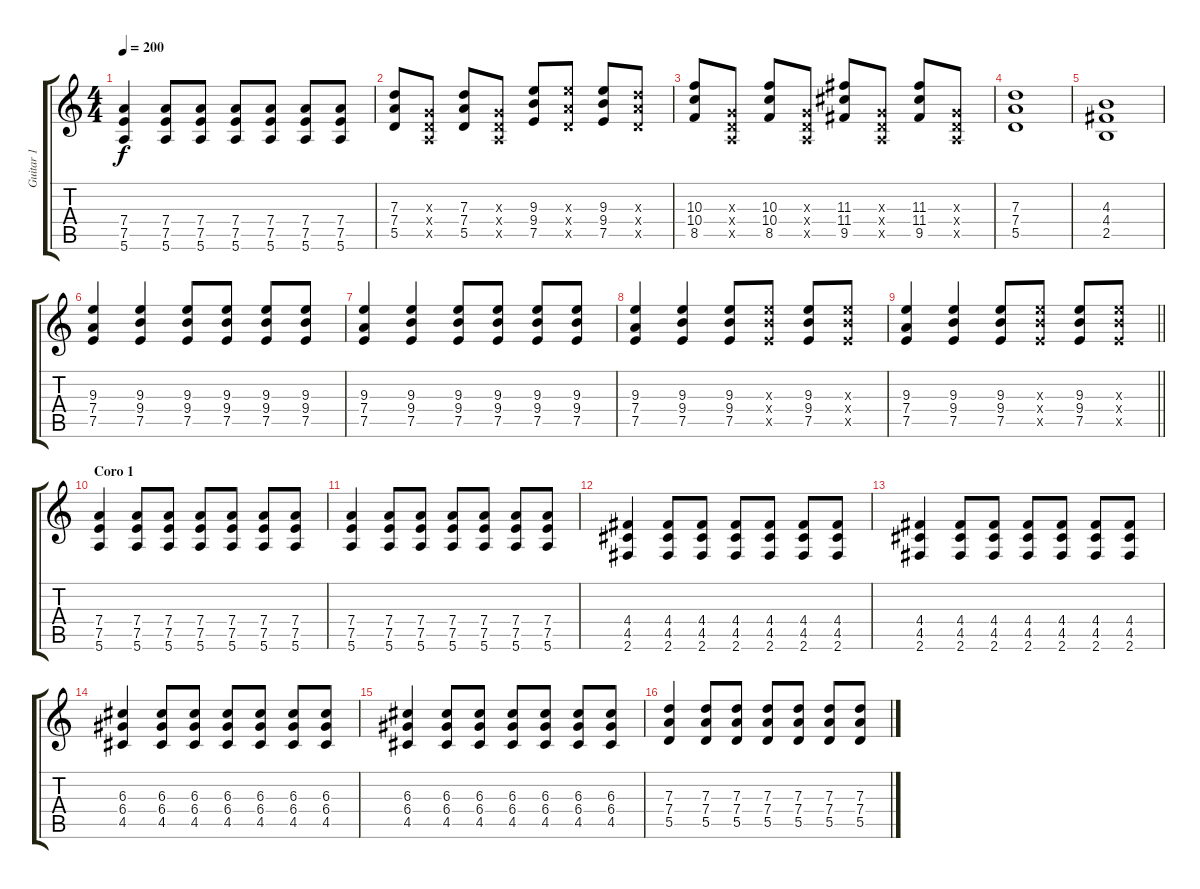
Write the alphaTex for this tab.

\track ("Guitar 1" "Guitar 1") {instrument distortionguitar}
\staff {score tabs}
\tuning (E4 B3 G3 D3 A2 E2) {hide}
\ts (4 4)
\tempo 200
\clef g2
\ks c
(7.4 7.5 5.6).4{dy f} (7.4 7.5 5.6).8 (7.4 7.5 5.6).8 (7.4 7.5 5.6).8 (7.4 7.5 5.6).8 (7.4 7.5 5.6).8 (7.4 7.5 5.6).8 |
(7.3 7.4 5.5).8 (0.3{x} 0.4{x} 0.5{x}).8 (7.3 7.4 5.5).8 (0.3{x} 0.4{x} 0.5{x}).8 (9.3 9.4 7.5).8 (9.3{x} 7.4{x} 5.5{x}).8 (9.3 9.4 7.5).8 (7.3{x} 7.4{x} 5.5{x}).8 |
(10.3 10.4 8.5).8 (0.3{x} 0.4{x} 0.5{x}).8 (10.3 10.4 8.5).8 (0.3{x} 0.4{x} 0.5{x}).8 (11.3 11.4 9.5).8 (0.3{x} 0.4{x} 0.5{x}).8 (11.3 11.4 9.5).8 (0.3{x} 0.4{x} 0.5{x}).8 |
(7.3 7.4 5.5).1 |
(4.3 4.4 2.5).1 |
(9.3 7.4 7.5).4 (9.3 9.4 7.5).4 (9.3 9.4 7.5).8 (9.3 9.4 7.5).8 (9.3 9.4 7.5).8 (9.3 9.4 7.5).8 |
(9.3 7.4 7.5).4 (9.3 9.4 7.5).4 (9.3 9.4 7.5).8 (9.3 9.4 7.5).8 (9.3 9.4 7.5).8 (9.3 9.4 7.5).8 |
(9.3 7.4 7.5).4 (9.3 9.4 7.5).4 (9.3 9.4 7.5).8 (9.3{x} 9.4{x} 7.5{x}).8 (9.3 9.4 7.5).8 (9.3{x} 9.4{x} 7.5{x}).8 |
\barLineRight lightlight
(9.3 7.4 7.5).4 (9.3 9.4 7.5).4 (9.3 9.4 7.5).8 (9.3{x} 9.4{x} 7.5{x}).8 (9.3 9.4 7.5).8 (9.3{x} 9.4{x} 7.5{x}).8 |
\section ("" "Coro 1")
(7.4 7.5 5.6).4 (7.4 7.5 5.6).8 (7.4 7.5 5.6).8 (7.4 7.5 5.6).8 (7.4 7.5 5.6).8 (7.4 7.5 5.6).8 (7.4 7.5 5.6).8 |
(7.4 7.5 5.6).4 (7.4 7.5 5.6).8 (7.4 7.5 5.6).8 (7.4 7.5 5.6).8 (7.4 7.5 5.6).8 (7.4 7.5 5.6).8 (7.4 7.5 5.6).8 |
(4.4 4.5 2.6).4 (4.4 4.5 2.6).8 (4.4 4.5 2.6).8 (4.4 4.5 2.6).8 (4.4 4.5 2.6).8 (4.4 4.5 2.6).8 (4.4 4.5 2.6).8 |
(4.4 4.5 2.6).4 (4.4 4.5 2.6).8 (4.4 4.5 2.6).8 (4.4 4.5 2.6).8 (4.4 4.5 2.6).8 (4.4 4.5 2.6).8 (4.4 4.5 2.6).8 |
(6.3 6.4 4.5).4 (6.3 6.4 4.5).8 (6.3 6.4 4.5).8 (6.3 6.4 4.5).8 (6.3 6.4 4.5).8 (6.3 6.4 4.5).8 (6.3 6.4 4.5).8 |
(6.3 6.4 4.5).4 (6.3 6.4 4.5).8 (6.3 6.4 4.5).8 (6.3 6.4 4.5).8 (6.3 6.4 4.5).8 (6.3 6.4 4.5).8 (6.3 6.4 4.5).8 |
(7.3 7.4 5.5).4 (7.3 7.4 5.5).8 (7.3 7.4 5.5).8 (7.3 7.4 5.5).8 (7.3 7.4 5.5).8 (7.3 7.4 5.5).8 (7.3 7.4 5.5).8
